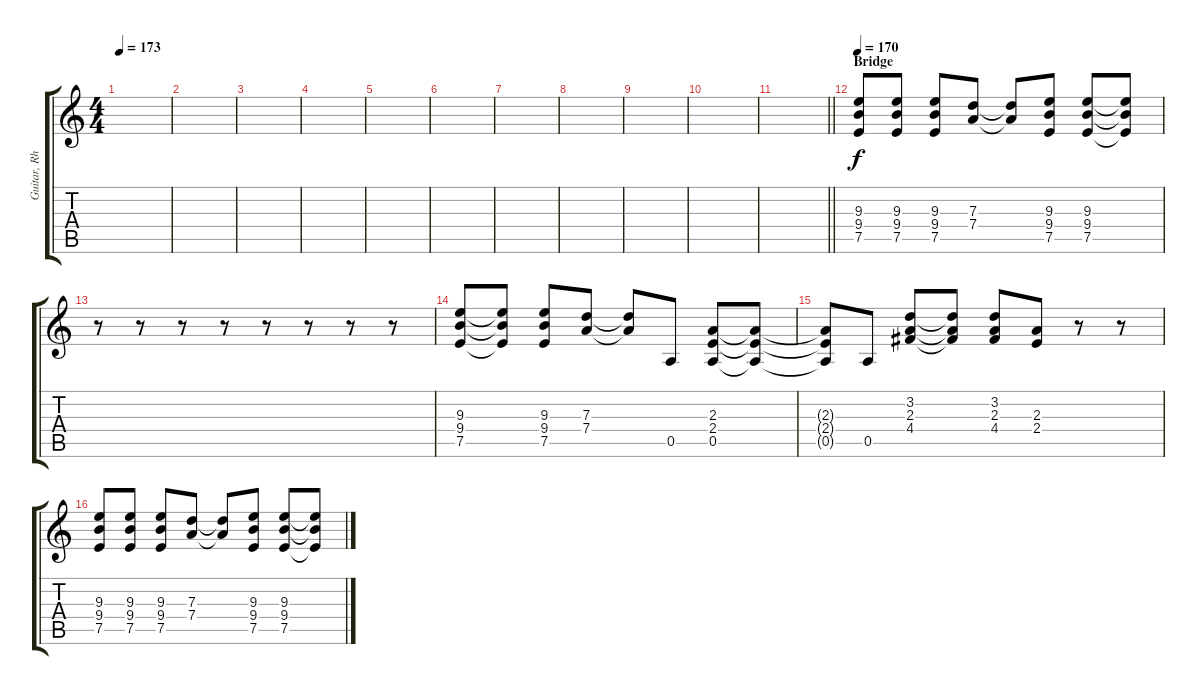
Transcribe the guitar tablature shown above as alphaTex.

\track ("Guitar, Rhythm" "Guitar, Rh") {instrument overdrivenguitar}
\staff {score tabs}
\tuning (E4 B3 G3 D3 A2 E2) {hide}
\ts (4 4)
\tempo 173
\clef g2
\ks c
|
|
|
|
|
|
|
|
|
|
\barLineRight lightlight
|
\section ("" "Bridge")
\tempo 170
(9.3 9.4 7.5).8 (9.3 9.4 7.5).8 (9.3 9.4 7.5).8 (7.3 7.4).8 (7.3{t} 7.4{t}).8 (9.3 9.4 7.5).8 (9.3 9.4 7.5).8 (9.3{t} 9.4{t} 7.5{t}).8 |
r.8 r.8 r.8 r.8 r.8 r.8 r.8 r.8 |
(9.3 9.4 7.5).8 (9.3{t} 9.4{t} 7.5{t}).8 (9.3 9.4 7.5).8 (7.3 7.4).8 (7.3{t} 7.4{t}).8 0.5.8 (2.3 2.4 0.5).8 (2.3{t} 2.4{t} 0.5{t}).8 |
(2.3{t} 2.4{t} 0.5{t}).8 0.5.8 (3.2 2.3 4.4).8 (3.2{t} 2.3{t} 4.4{t}).8 (3.2 2.3 4.4).8 (2.3 2.4).8 r.8 r.8 |
(9.3 9.4 7.5).8 (9.3 9.4 7.5).8 (9.3 9.4 7.5).8 (7.3 7.4).8 (7.3{t} 7.4{t}).8 (9.3 9.4 7.5).8 (9.3 9.4 7.5).8 (9.3{t} 9.4{t} 7.5{t}).8
